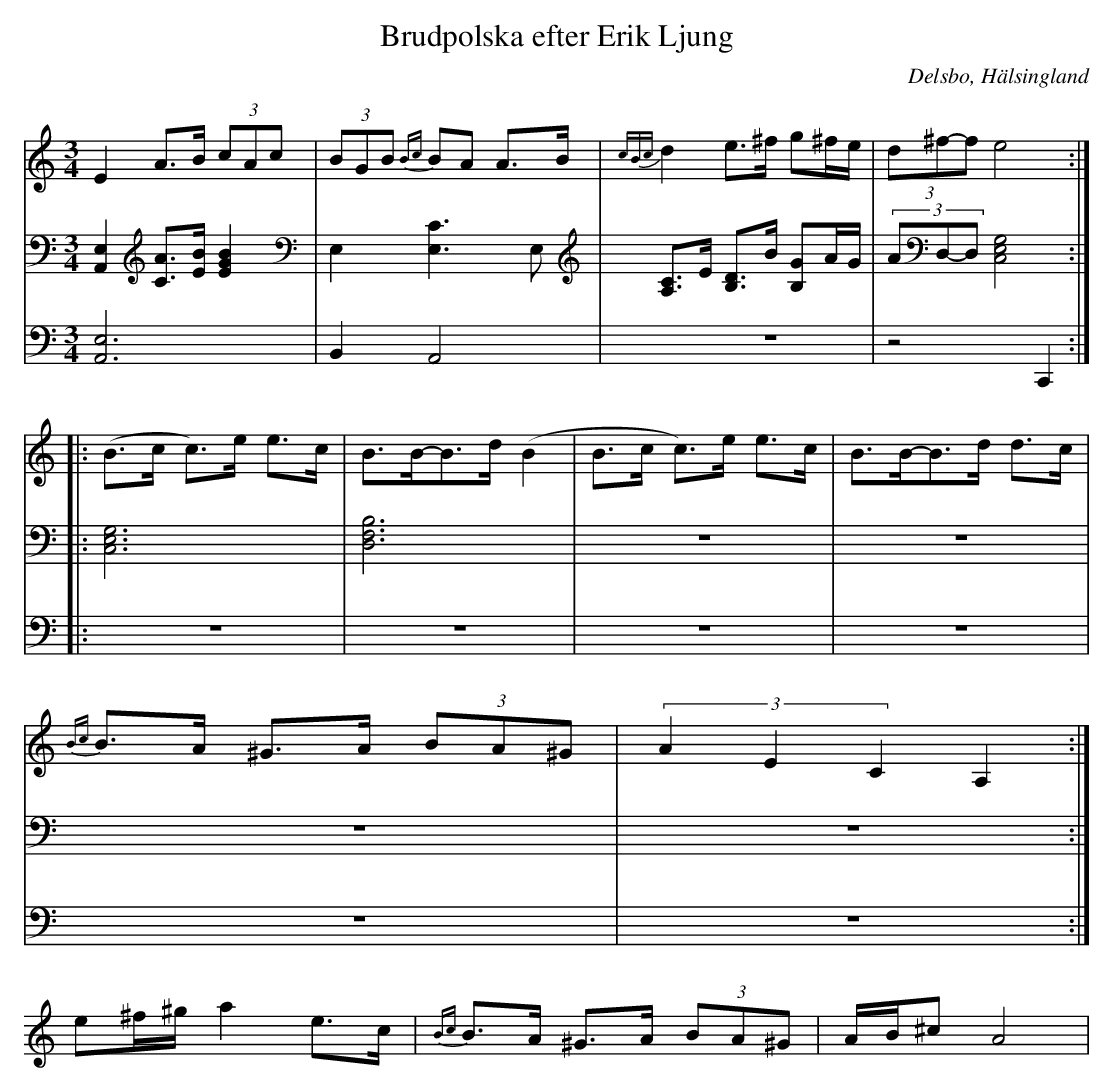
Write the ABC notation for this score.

X:1
T: Brudpolska efter Erik Ljung
Q: 105
O: Delsbo, Hälsingland
M: 3/4
L: 1/8
K: Am
V:1
V:2
V:3 Merge
V:1
E2 A>B (3cAc| (3BGB {Bc}BA A>B|{cBc}d2 e>^f g^f/e/|(3d^f-f e4 :|
|:(B>c c)>e e>c|B>B-B>d (B2|B>c c)>e e>c|B>B-B>d d>c|
{Bc}B>A ^G>A (3BA^G|(3A2E2C2 A,2:|
e^f/^g/ a2 e>c|{Bc}B>A ^G>A (3BA^G|A/B/^c A4|
V:2
[A,,2E,2] [AC]>[BE] [B2E2G2]|E,2 [C3E,3]E,|[A,C]>E [B,D]>B [B,G]A/G/|(3AD,-D, [E,4G,4C,4]:|
|:[E,6G,6C,6]|[D,6F,6B,6]|z6|z6|
z6|z6:|
V:3
[A,,6E,6]|B,,2 A,,4|z6|z4 C,,2:|
|:z6|z6|z6|z6|
z6|z6:|
